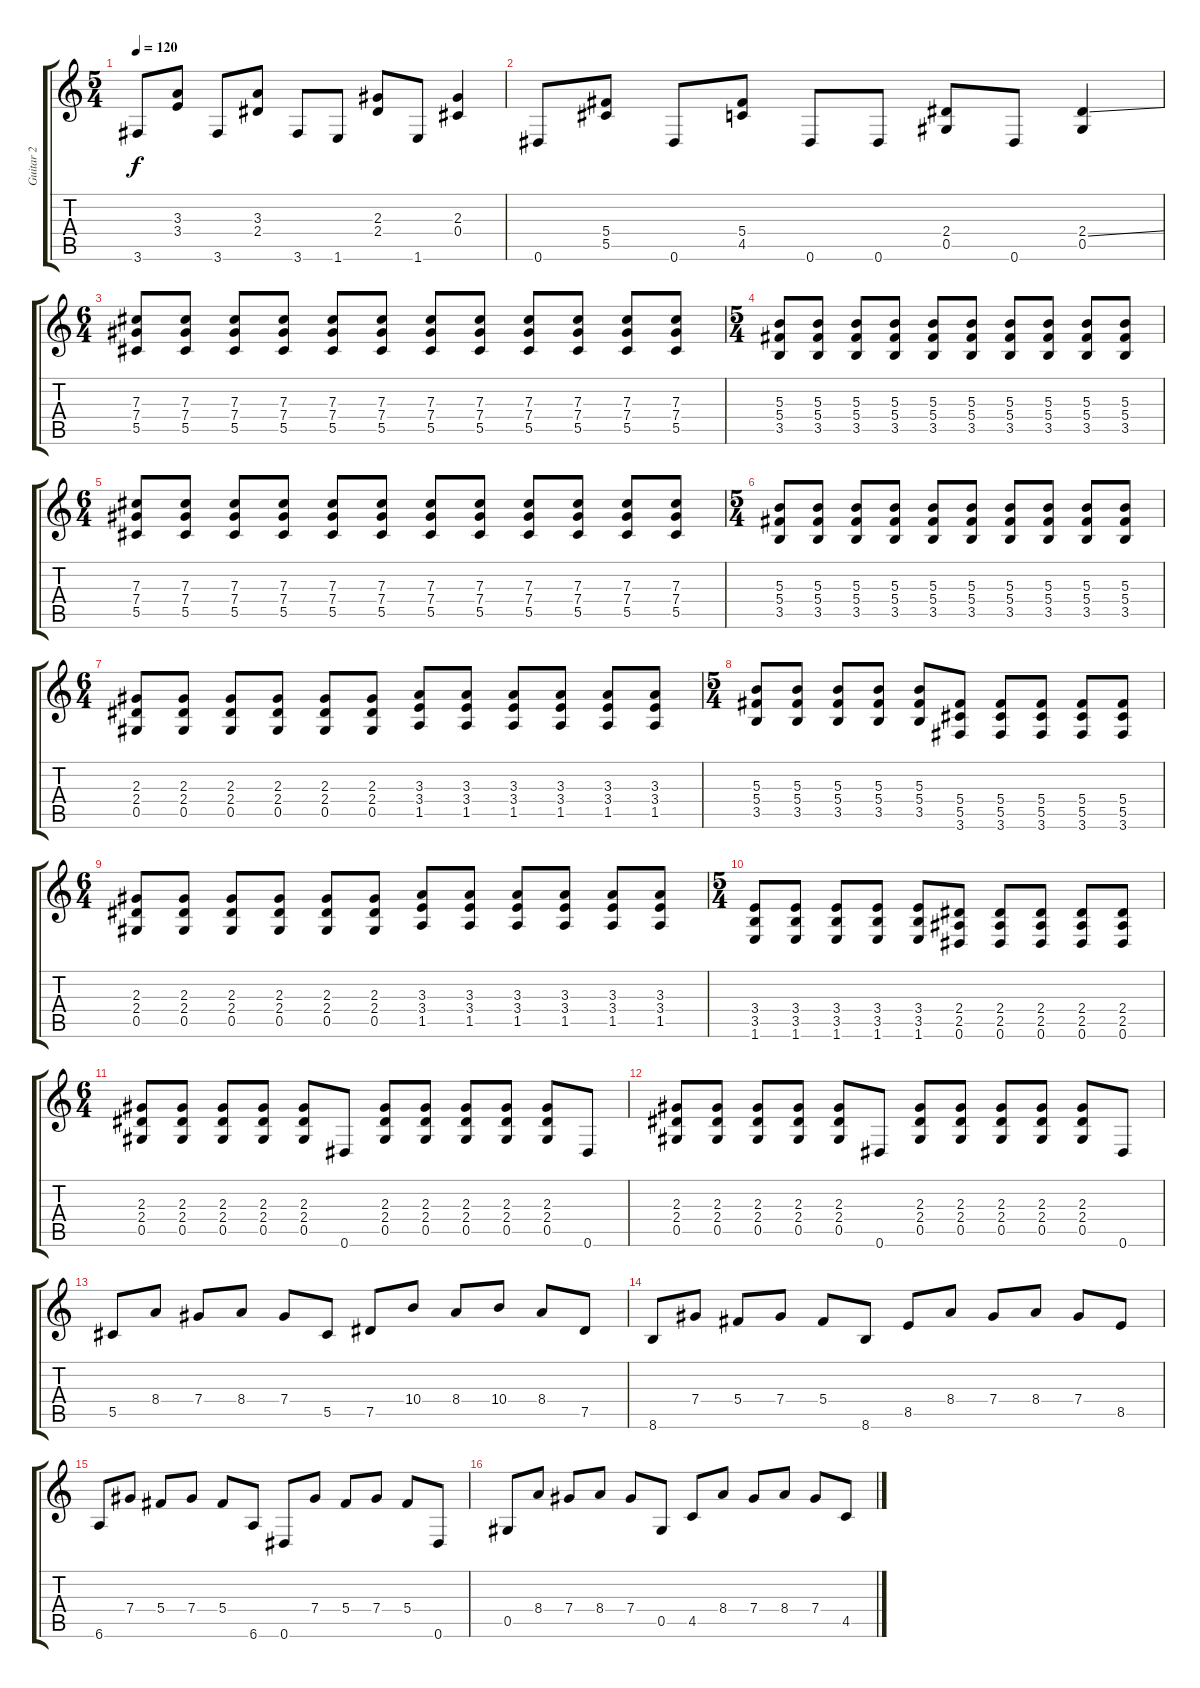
\track ("Guitar 2" "Guitar 2") {instrument overdrivenguitar}
\staff {score tabs}
\tuning (Eb4 Bb3 Gb3 Db3 Ab2 Eb2) {hide}
\ts (5 4)
\tempo 120
\clef g2
\ks c
3.6.8{dy f} (3.3 3.4).8 3.6.8 (3.3 2.4).8 3.6.8 1.6.8 (2.3 2.4).8 1.6.8 (2.3 0.4).4 |
0.6.8 (5.4 5.5).8 0.6.8 (5.4 4.5).8 0.6.8 0.6.8 (2.4 0.5).8 0.6.8 (2.4{ss} 0.5).4 |
\ts (6 4)
(7.3 7.4 5.5).8 (7.3 7.4 5.5).8 (7.3 7.4 5.5).8 (7.3 7.4 5.5).8 (7.3 7.4 5.5).8 (7.3 7.4 5.5).8 (7.3 7.4 5.5).8 (7.3 7.4 5.5).8 (7.3 7.4 5.5).8 (7.3 7.4 5.5).8 (7.3 7.4 5.5).8 (7.3 7.4 5.5).8 |
\ts (5 4)
(5.3 5.4 3.5).8 (5.3 5.4 3.5).8 (5.3 5.4 3.5).8 (5.3 5.4 3.5).8 (5.3 5.4 3.5).8 (5.3 5.4 3.5).8 (5.3 5.4 3.5).8 (5.3 5.4 3.5).8 (5.3 5.4 3.5).8 (5.3 5.4 3.5).8 |
\ts (6 4)
(7.3 7.4 5.5).8 (7.3 7.4 5.5).8 (7.3 7.4 5.5).8 (7.3 7.4 5.5).8 (7.3 7.4 5.5).8 (7.3 7.4 5.5).8 (7.3 7.4 5.5).8 (7.3 7.4 5.5).8 (7.3 7.4 5.5).8 (7.3 7.4 5.5).8 (7.3 7.4 5.5).8 (7.3 7.4 5.5).8 |
\ts (5 4)
(5.3 5.4 3.5).8 (5.3 5.4 3.5).8 (5.3 5.4 3.5).8 (5.3 5.4 3.5).8 (5.3 5.4 3.5).8 (5.3 5.4 3.5).8 (5.3 5.4 3.5).8 (5.3 5.4 3.5).8 (5.3 5.4 3.5).8 (5.3 5.4 3.5).8 |
\ts (6 4)
(2.3 2.4 0.5).8 (2.3 2.4 0.5).8 (2.3 2.4 0.5).8 (2.3 2.4 0.5).8 (2.3 2.4 0.5).8 (2.3 2.4 0.5).8 (3.3 3.4 1.5).8 (3.3 3.4 1.5).8 (3.3 3.4 1.5).8 (3.3 3.4 1.5).8 (3.3 3.4 1.5).8 (3.3 3.4 1.5).8 |
\ts (5 4)
(5.3 5.4 3.5).8 (5.3 5.4 3.5).8 (5.3 5.4 3.5).8 (5.3 5.4 3.5).8 (5.3 5.4 3.5).8 (5.4 5.5 3.6).8 (5.4 5.5 3.6).8 (5.4 5.5 3.6).8 (5.4 5.5 3.6).8 (5.4 5.5 3.6).8 |
\ts (6 4)
(2.3 2.4 0.5).8 (2.3 2.4 0.5).8 (2.3 2.4 0.5).8 (2.3 2.4 0.5).8 (2.3 2.4 0.5).8 (2.3 2.4 0.5).8 (3.3 3.4 1.5).8 (3.3 3.4 1.5).8 (3.3 3.4 1.5).8 (3.3 3.4 1.5).8 (3.3 3.4 1.5).8 (3.3 3.4 1.5).8 |
\ts (5 4)
(3.4 3.5 1.6).8 (3.4 3.5 1.6).8 (3.4 3.5 1.6).8 (3.4 3.5 1.6).8 (3.4 3.5 1.6).8 (2.4 2.5 0.6).8 (2.4 2.5 0.6).8 (2.4 2.5 0.6).8 (2.4 2.5 0.6).8 (2.4 2.5 0.6).8 |
\ts (6 4)
(2.3 2.4 0.5).8 (2.3 2.4 0.5).8 (2.3 2.4 0.5).8 (2.3 2.4 0.5).8 (2.3 2.4 0.5).8 0.6.8 (2.3 2.4 0.5).8 (2.3 2.4 0.5).8 (2.3 2.4 0.5).8 (2.3 2.4 0.5).8 (2.3 2.4 0.5).8 0.6.8 |
(2.3 2.4 0.5).8 (2.3 2.4 0.5).8 (2.3 2.4 0.5).8 (2.3 2.4 0.5).8 (2.3 2.4 0.5).8 0.6.8 (2.3 2.4 0.5).8 (2.3 2.4 0.5).8 (2.3 2.4 0.5).8 (2.3 2.4 0.5).8 (2.3 2.4 0.5).8 0.6.8 |
5.5.8{volume 10} 8.4.8 7.4.8 8.4.8 7.4.8 5.5.8 7.5.8 10.4.8 8.4.8 10.4.8 8.4.8 7.5.8 |
8.6.8 7.4.8 5.4.8 7.4.8 5.4.8 8.6.8 8.5.8 8.4.8 7.4.8 8.4.8 7.4.8 8.5.8 |
6.6.8 7.4.8 5.4.8 7.4.8 5.4.8 6.6.8 0.6.8 7.4.8 5.4.8 7.4.8 5.4.8 0.6.8 |
0.5.8 8.4.8 7.4.8 8.4.8 7.4.8 0.5.8 4.5.8 8.4.8 7.4.8 8.4.8 7.4.8 4.5.8
